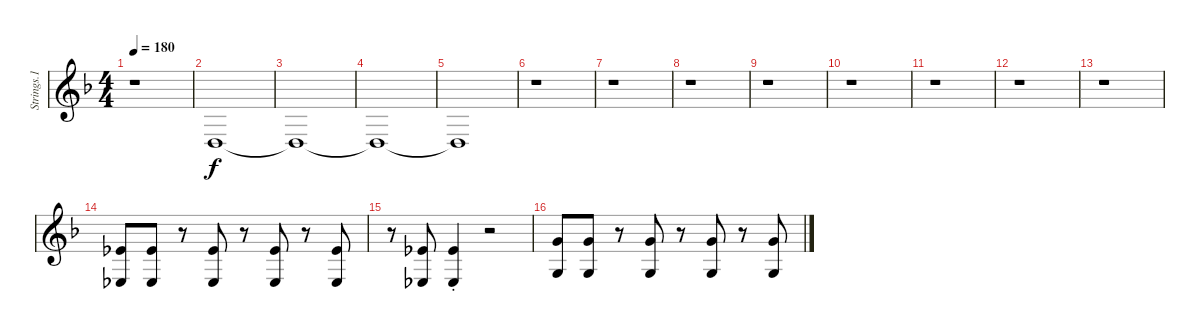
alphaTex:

\track ("Strings.1" "Strings.1") {instrument stringensemble1}
\staff {score}
\tuning (E4 B3 G3 D3 A2 E2) {hide}
\ts (4 4)
\tempo 180
\clef g2
\ks f
r.1{dy f} |
0.4.1 |
0.4{t}.1 |
0.4{t}.1 |
0.4{t}.1 |
r.1 |
r.1 |
r.1 |
r.1 |
r.1 |
r.1 |
r.1 |
r.1 |
(8.3 1.4).8 (8.3 1.4).8 r.8 (8.3 1.4).8 r.8 (8.3 1.4).8 r.8 (8.3 1.4).8 |
r.8 (8.3 1.4).8 (8.3{st} 1.4{st}).4 r.2 |
(8.2 0.3).8 (8.2 0.3).8 r.8 (8.2 0.3).8 r.8 (8.2 0.3).8 r.8 (8.2 0.3).8
